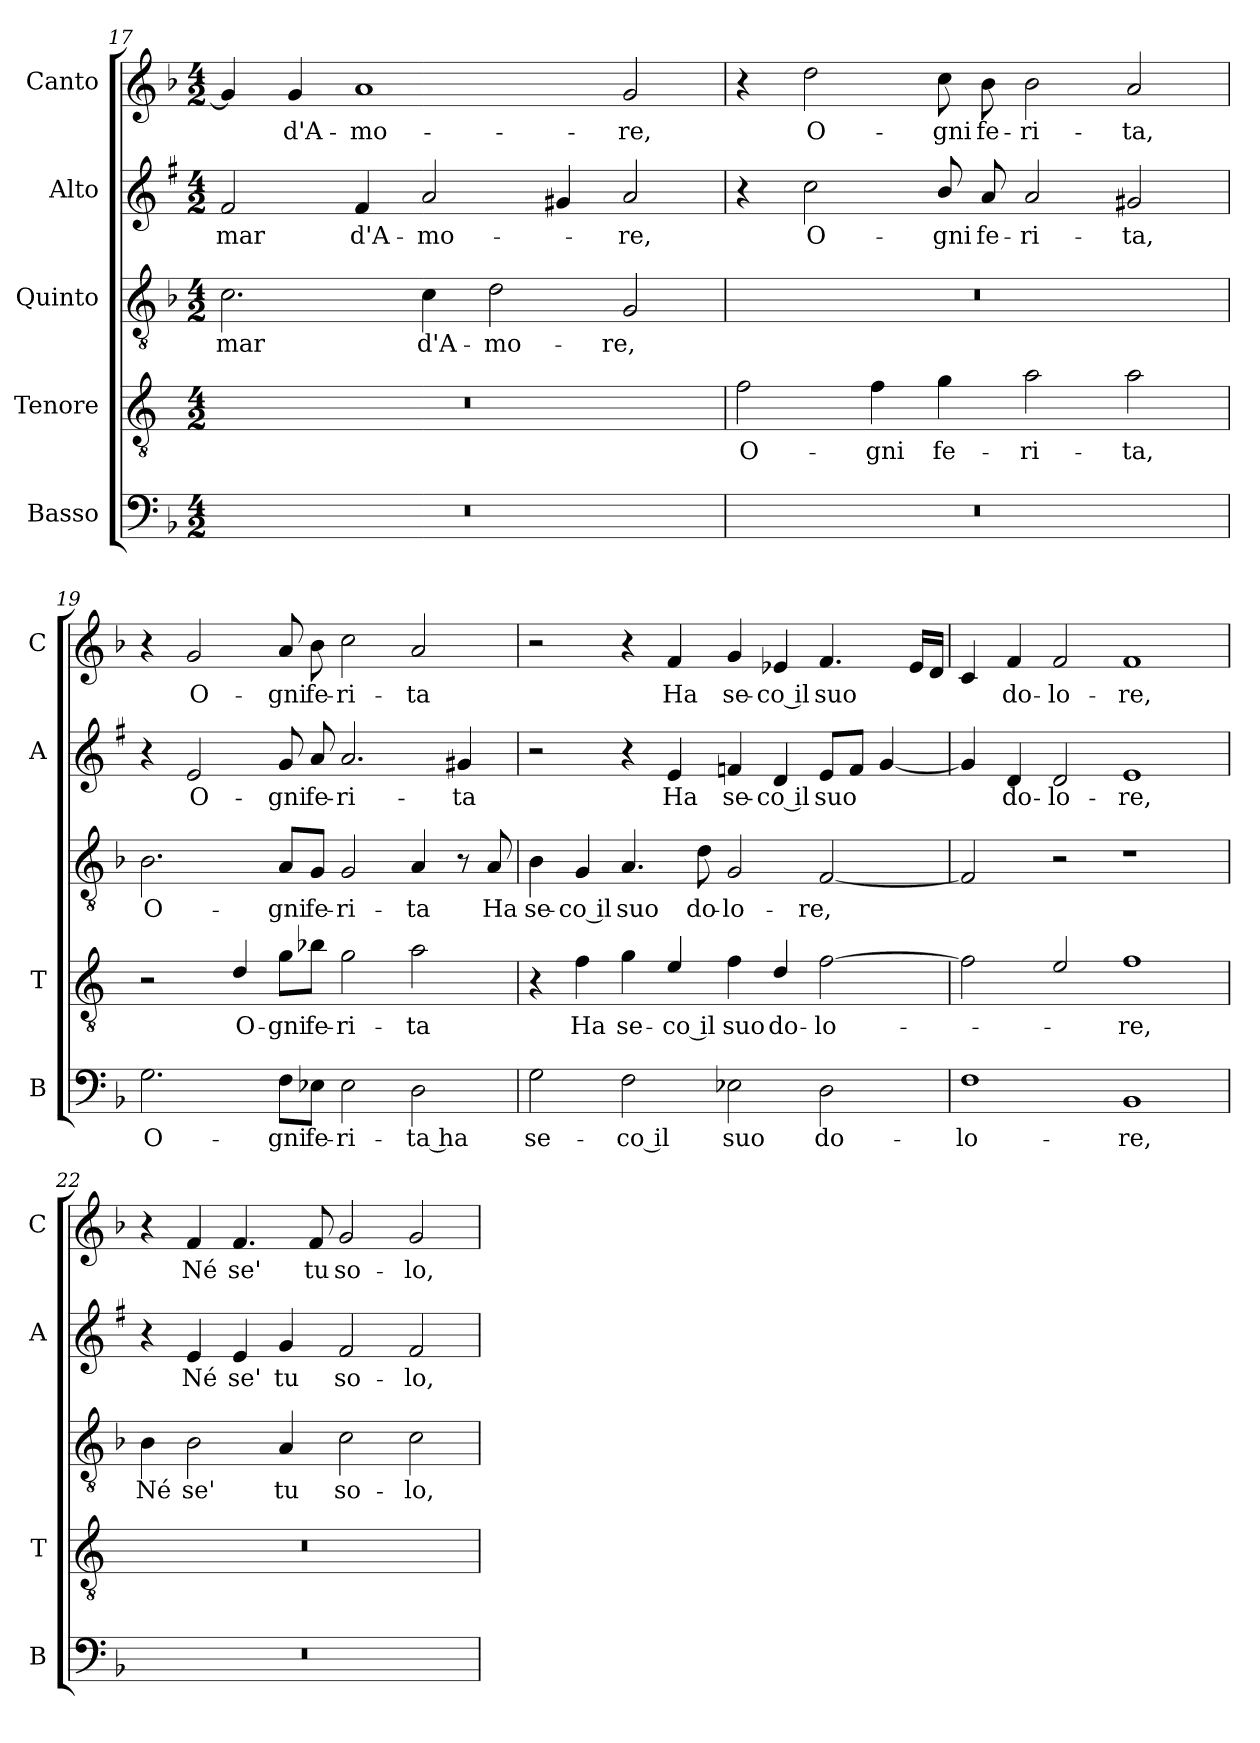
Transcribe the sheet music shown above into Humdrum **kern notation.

**kern	**text	**kern	**text	**kern	**text	**kern	**text	**kern	**text
*part5	*part5	*part4	*part4	*part3	*part3	*part2	*part2	*part1	*part1
*staff5	*staff5	*staff4	*staff4	*staff3	*staff3	*staff2	*staff2	*staff1	*staff1
*I"Basso	*	*I"Tenore	*	*I"Quinto	*	*I"Alto	*	*I"Canto	*
*I'B	*	*I'T	*	*	*	*I'A	*	*I'C	*
!!LO:PB:g=z
*clefF4	*	*clefGv2	*	*clefGv2	*	*clefG2	*	*clefG2	*
*	*	*ITrd4c7	*	*	*	*ITrd1c2	*	*	*
*k[b-]	*	*k[b-]	*	*k[b-]	*	*k[b-]	*	*k[b-]	*
*F:	*	*F:	*	*F:	*	*F:	*	*F:	*
*M4/2	*	*M4/2	*	*M4/2	*	*M4/2	*	*M4/2	*
=17	=17	=17	=17	=17	=17	=17	=17	=17	=17
!	!	!	!	!	!LO:LY:b	!	!LO:LY:b	!	!
0r	.	0r	.	2.c\	-mar	2e/	-mar	4g/]	.
!	!	!	!	!	!	!	!	!	!LO:LY:b
.	.	.	.	.	.	.	.	4g/	d'A-
!	!	!	!	!	!	!	!LO:LY:b	!	!LO:LY:b
.	.	.	.	.	.	4e/	d'A-	1a	-mo-
!	!	!	!	!	!LO:LY:b	!	!LO:LY:b	!	!
.	.	.	.	4c\	d'A-	2g/	-mo-	.	.
!	!	!	!	!	!LO:LY:b	!	!	!	!
.	.	.	.	2d\	-mo-	.	.	.	.
.	.	.	.	.	.	4f#X/	.	.	.
!	!	!	!	!	!LO:LY:b	!	!LO:LY:b	!	!LO:LY:b
.	.	.	.	2G/	-re,	2g/	-re,	2g/	-re,
=18	=18	=18	=18	=18	=18	=18	=18	=18	=18
!	!	!	!LO:LY:b	!	!	!	!	!	!
0r	.	2B-\	O-	0r	.	4r	.	4r	.
!	!	!	!	!	!	!	!LO:LY:b	!	!LO:LY:b
.	.	.	.	.	.	2b-\	O-	2dd\	O-
!	!	!	!LO:LY:b	!	!	!	!	!	!
.	.	4B-\	-gni	.	.	.	.	.	.
!	!	!	!LO:LY:b	!	!	!	!LO:LY:b	!	!LO:LY:b
.	.	4c\	fe-	.	.	8a/	-gni	8cc\	-gni
!	!	!	!	!	!	!	!LO:LY:b	!	!LO:LY:b
.	.	.	.	.	.	8g/	fe-	8b-\	fe-
!	!	!	!LO:LY:b	!	!	!	!LO:LY:b	!	!LO:LY:b
.	.	2d\	-ri-	.	.	2g/	-ri-	2b-\	-ri-
!	!	!	!LO:LY:b	!	!	!	!LO:LY:b	!	!LO:LY:b
.	.	2d\	-ta,	.	.	2f#X/	-ta,	2a/	-ta,
=19	=19	=19	=19	=19	=19	=19	=19	=19	=19
!	!LO:LY:b	!	!	!	!LO:LY:b	!	!	!	!
2.G\	O-	2r	.	2.B-\	O-	4r	.	4r	.
!	!	!	!	!	!	!	!LO:LY:b	!	!LO:LY:b
.	.	.	.	.	.	2d/	O-	2g/	O-
!	!	!	!LO:LY:b	!	!	!	!	!	!
.	.	4G/	O-	.	.	.	.	.	.
!	!LO:LY:b	!	!LO:LY:b	!	!LO:LY:b	!	!LO:LY:b	!	!LO:LY:b
8F\L	-gni	8c\L	-gni	8A/L	-gni	8f/	-gni	8a/	-gni
!	!LO:LY:b	!	!LO:LY:b	!	!LO:LY:b	!	!LO:LY:b	!	!LO:LY:b
8E-X\J	fe-	8e-X\J	fe-	8G/J	fe-	8g/	fe-	8b-\	fe-
!	!LO:LY:b	!	!LO:LY:b	!	!LO:LY:b	!	!LO:LY:b	!	!LO:LY:b
2E-\	-ri-	2c\	-ri-	2G/	-ri-	2.g/	-ri-	2cc\	-ri-
!	!LO:LY:b	!	!LO:LY:b	!	!LO:LY:b	!	!	!	!LO:LY:b
2D\	-ta ha	2d\	-ta	4A/	-ta	.	.	2a/	-ta
!	!	!	!	!	!	!	!LO:LY:b	!	!
.	.	.	.	8r	.	4f#X/	-ta	.	.
!	!	!	!	!	!LO:LY:b	!	!	!	!
.	.	.	.	8A/	Ha	.	.	.	.
=20	=20	=20	=20	=20	=20	=20	=20	=20	=20
!	!LO:LY:b	!	!	!	!LO:LY:b	!	!	!	!
2G\	se-	4r	.	4B-\	se-	2r	.	2r	.
!	!	!	!LO:LY:b	!	!LO:LY:b	!	!	!	!
.	.	4B-\	Ha	4G/	-co il	.	.	.	.
!	!LO:LY:b	!	!LO:LY:b	!	!LO:LY:b	!	!	!	!
2F\	-co il	4c\	se-	4.A/	suo	4r	.	4r	.
!	!	!	!LO:LY:b	!	!	!	!LO:LY:b	!	!LO:LY:b
.	.	4A/	-co il	.	.	4d/	Ha	4f/	Ha
!	!	!	!	!	!LO:LY:b	!	!	!	!
.	.	.	.	8d\	do-	.	.	.	.
!	!LO:LY:b	!	!LO:LY:b	!	!LO:LY:b	!	!LO:LY:b	!	!LO:LY:b
2E-X\	suo	4B-\	suo	2G/	-lo-	4e-X/	se-	4g/	se-
!	!	!	!LO:LY:b	!	!	!	!LO:LY:b	!	!LO:LY:b
.	.	4G/	do-	.	.	4c/	-co il	4e-X/	-co il
!	!LO:LY:b	!	!LO:LY:b	!	!LO:LY:b	!	!LO:LY:b	!	!LO:LY:b
2D\	do-	[2B-\	-lo-	[2F/	-re,	8d/L	suo	4.f/	suo
.	.	.	.	.	.	8e-/J	.	.	.
.	.	.	.	.	.	[4f/	.	.	.
.	.	.	.	.	.	.	.	16e-/LL	.
.	.	.	.	.	.	.	.	16d/JJ	.
!!LO:LB:g=z
=21	=21	=21	=21	=21	=21	=21	=21	=21	=21
!	!LO:LY:b	!	!	!	!	!	!	!	!
1F	-lo-	2B-\]	.	2F/]	.	4f/]	.	4c/	.
!	!	!	!	!	!	!	!LO:LY:b	!	!LO:LY:b
.	.	.	.	.	.	4c/	do-	4f/	do-
!	!	!	!	!	!	!	!LO:LY:b	!	!LO:LY:b
.	.	2A/	.	2r	.	2c/	-lo-	2f/	-lo-
!	!LO:LY:b	!	!LO:LY:b	!	!	!	!LO:LY:b	!	!LO:LY:b
1BB-	-re,	1B-	-re,	1r	.	1d	-re,	1f	-re,
=22	=22	=22	=22	=22	=22	=22	=22	=22	=22
!	!	!	!	!	!LO:LY:b	!	!	!	!
0r	.	0r	.	4B-\	Né	4r	.	4r	.
!	!	!	!	!	!LO:LY:b	!	!LO:LY:b	!	!LO:LY:b
.	.	.	.	2B-\	se'	4d/	Né	4f/	Né
!	!	!	!	!	!	!	!LO:LY:b	!	!LO:LY:b
.	.	.	.	.	.	4d/	se'	4.f/	se'
!	!	!	!	!	!LO:LY:b	!	!LO:LY:b	!	!
.	.	.	.	4A/	tu	4f/	tu	.	.
!	!	!	!	!	!	!	!	!	!LO:LY:b
.	.	.	.	.	.	.	.	8f/	tu
!	!	!	!	!	!LO:LY:b	!	!LO:LY:b	!	!LO:LY:b
.	.	.	.	2c\	so-	2e/	so-	2g/	so-
!	!	!	!	!	!LO:LY:b	!	!LO:LY:b	!	!LO:LY:b
.	.	.	.	2c\	-lo,	2e/	-lo,	2g/	-lo,
=	=	=	=	=	=	=	=	=	=
*-	*-	*-	*-	*-	*-	*-	*-	*-	*-
